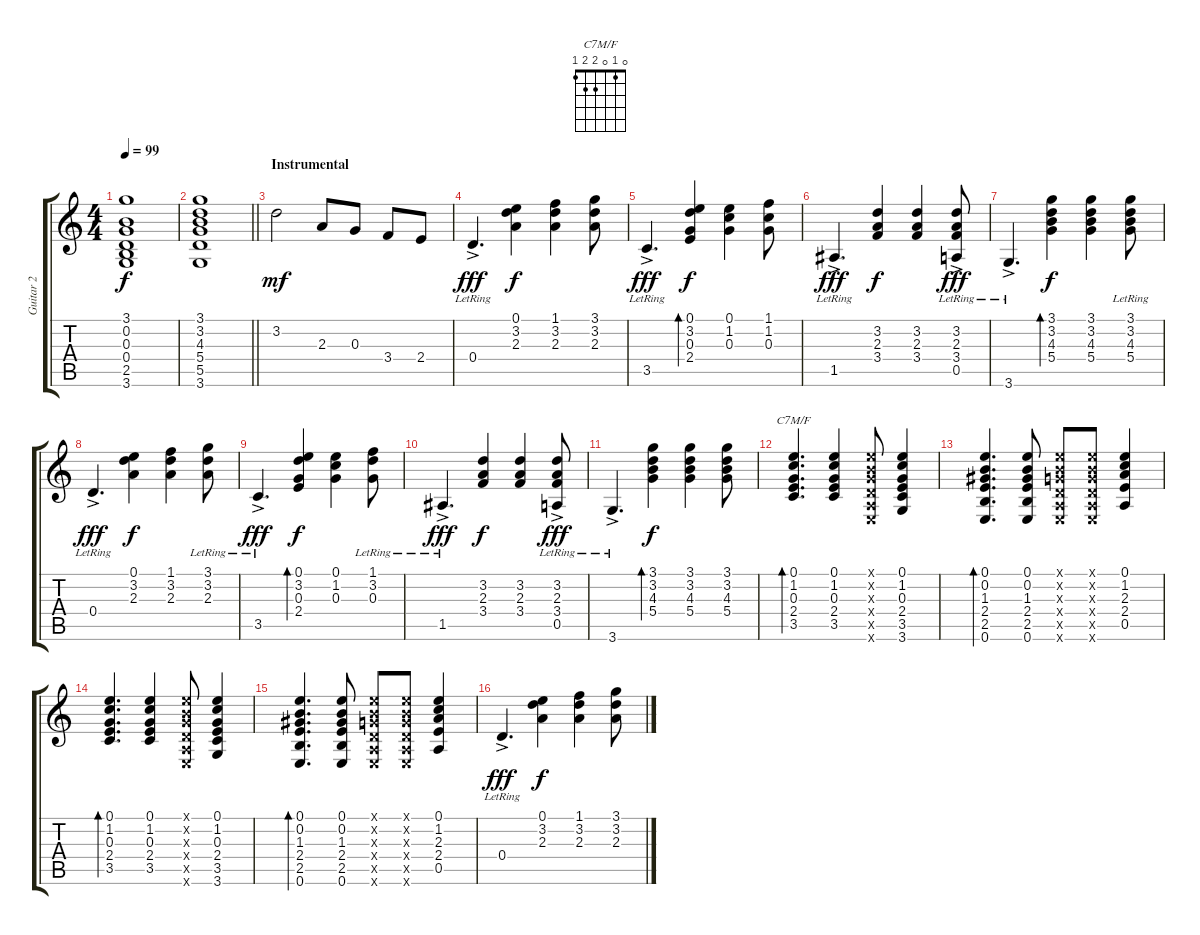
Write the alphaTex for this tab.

\track ("Guitar 2" "Guitar 2") {instrument acousticguitarnylon}
\staff {score tabs}
\tuning (E4 B3 G3 D3 A2 E2) {hide}
\chord ("C7M/F" 0 1 0 2 2 1)
\ts (4 4)
\tempo 99
\clef g2
\ks c
(3.1{t} 0.2{t} 0.3{t} 0.4{t} 2.5{t} 3.6{t}).1{dy f} |
\barLineRight lightlight
(3.1 3.2 4.3 5.4 5.5 3.6).1{volume 11} |
\section ("" "Instrumental")
3.2.2{dy mf} 2.3.8 0.3.8 3.4.8 2.4.8 |
0.4{ac lr}.4{d dy fff volume 14} (0.1 3.2 2.3).4{dy f} (1.1 3.2 2.3).4 (3.1 3.2 2.3).8 |
3.5{ac lr}.4{d dy fff} (0.1 3.2 0.3 2.4).4{bd 240 dy f} (0.1 1.2 0.3).4 (1.1 1.2 0.3).8 |
1.5{ac lr}.4{d dy fff} (3.2 2.3 3.4).4{dy f} (3.2 2.3 3.4).4 (3.2{lr} 2.3{lr} 3.4{lr} 0.5{ac lr}).8{dy fff} |
3.6{ac lr}.4{d} (3.1 3.2 4.3 5.4).4{bd 240 dy f} (3.1 3.2 4.3 5.4).4 (3.1{lr} 3.2{lr} 4.3{lr} 5.4).8 |
0.4{ac lr}.4{d dy fff} (0.1 3.2 2.3).4{dy f} (1.1 3.2 2.3).4 (3.1{lr} 3.2{lr} 2.3{lr}).8 |
3.5{ac lr}.4{d dy fff} (0.1 3.2 0.3 2.4).4{bd 240 dy f} (0.1 1.2 0.3).4 (1.1{lr} 3.2{lr} 0.3).8 |
1.5{ac lr}.4{d dy fff} (3.2 2.3 3.4).4{dy f} (3.2 2.3 3.4).4 (3.2{lr} 2.3{lr} 3.4{lr} 0.5{ac lr}).8{dy fff} |
3.6{ac lr}.4{d} (3.1 3.2 4.3 5.4).4{bd 240 dy f} (3.1 3.2 4.3 5.4).4 (3.1 3.2 4.3 5.4).8 |
(0.1 1.2 0.3 2.4 3.5).4{d bd 240 ch "C7M/F"} (0.1 1.2 0.3 2.4 3.5).4 (0.1{x} 0.2{x} 0.3{x} 0.4{x} 0.5{x} 0.6{x}).8 (0.1 1.2 0.3 2.4 3.5 3.6).4 |
(0.1 0.2 1.3 2.4 2.5 0.6).4{d bd 240} (0.1 0.2 1.3 2.4 2.5 0.6).8 (0.1{x} 0.2{x} 0.3{x} 0.4{x} 0.5{x} 0.6{x}).8 (0.1{x} 0.2{x} 0.3{x} 0.4{x} 0.5{x} 0.6{x}).8 (0.1 1.2 2.3 2.4 0.5).4 |
(0.1 1.2 0.3 2.4 3.5).4{d bd 240} (0.1 1.2 0.3 2.4 3.5).4 (0.1{x} 0.2{x} 0.3{x} 0.4{x} 0.5{x} 0.6{x}).8 (0.1 1.2 0.3 2.4 3.5 3.6).4 |
(0.1 0.2 1.3 2.4 2.5 0.6).4{d bd 240} (0.1 0.2 1.3 2.4 2.5 0.6).8 (0.1{x} 0.2{x} 0.3{x} 0.4{x} 0.5{x} 0.6{x}).8 (0.1{x} 0.2{x} 0.3{x} 0.4{x} 0.5{x} 0.6{x}).8 (0.1 1.2 2.3 2.4 0.5).4 |
0.4{ac lr}.4{d dy fff} (0.1 3.2 2.3).4{dy f} (1.1 3.2 2.3).4 (3.1 3.2 2.3).8
